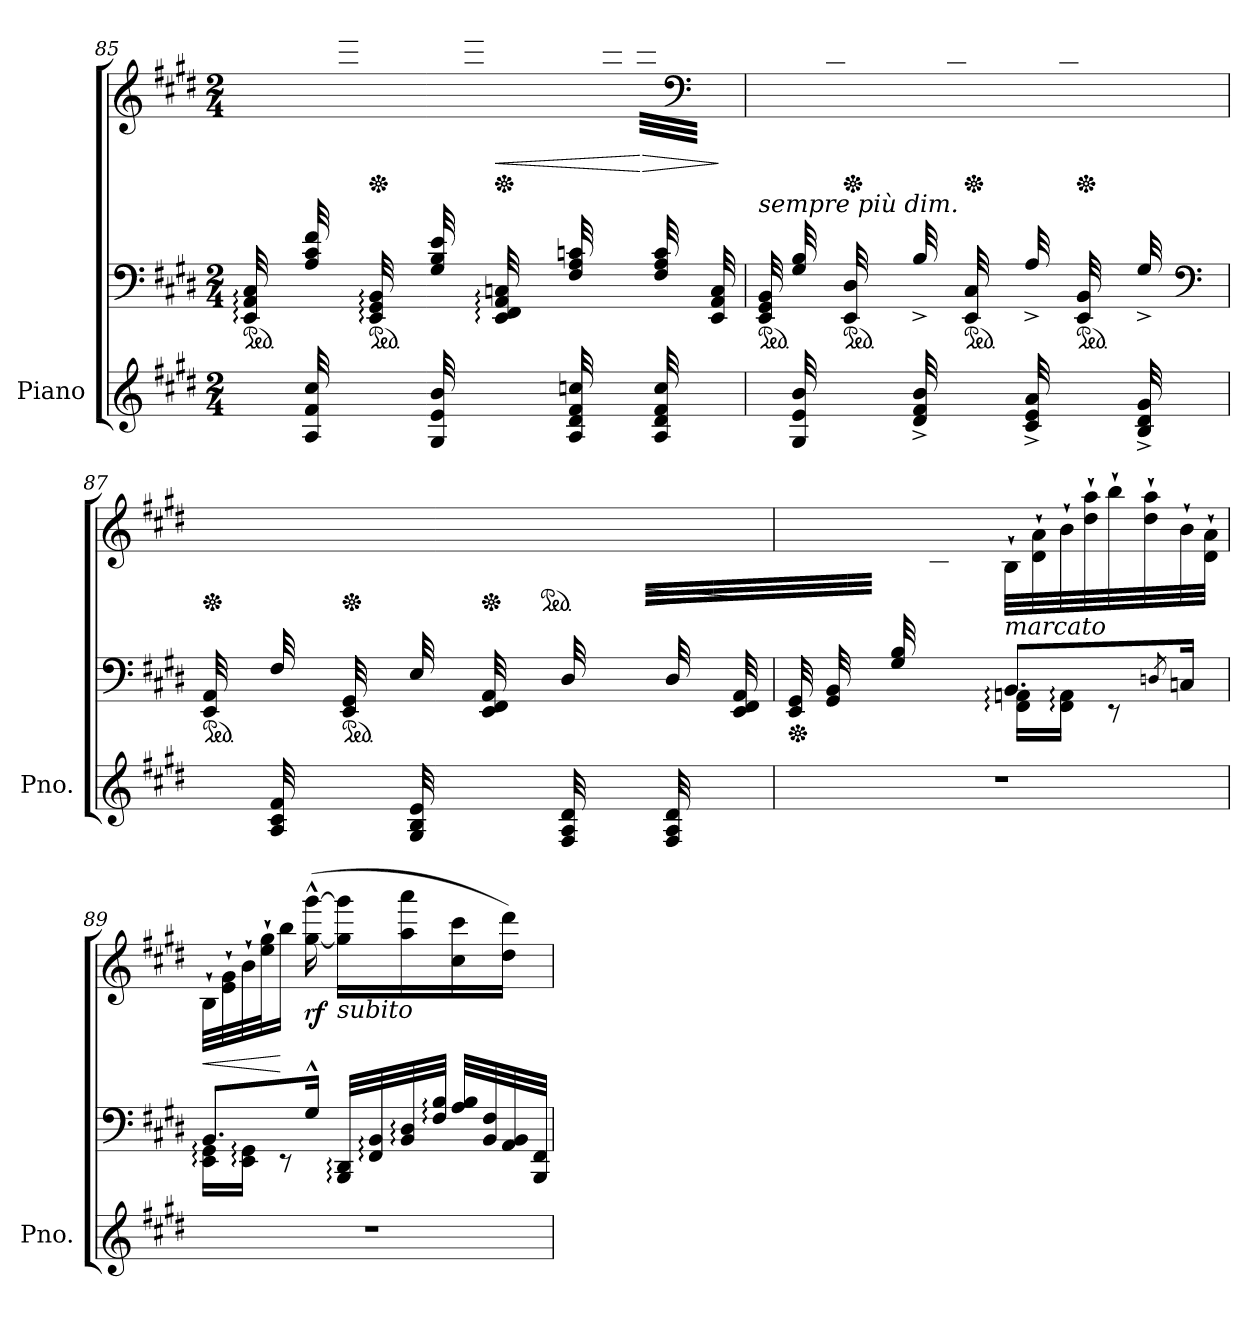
**kern	**kern	**kern	**dynam
*part1	*part1	*part1	*part1
*staff3	*staff2	*staff1	*staff1/2/3
*I"Piano	*	*	*
*I'Pno.	*	*	*
*clefG2	*clefF4	*clefG2	*
*k[f#c#g#d#]	*k[f#c#g#d#]	*k[f#c#g#d#]	*
*M2/4	*M2/4	*M2/4	*
*	*ped	*	*
=85	=85	=85	=85
*	*	*^	*
16ryy	32EE/: 32AA/: 32C#/:LLL	8ryy	32ryy	.
*	*	*clefF4	*	*
.	32ryy	.	32F#^\	.
32A/ 32f#/ 32cc#/	32A/ 32c#/ 32f#/	.	32ryy	.
*	*	*clefG2	*	*
32ryy	32ryy	.	32ff#\ 32aa\ 32ccc#\ 32fff#\JJJ	.
*	*ped	*	*	*
*	*	*Xped	*	*
16ryy	32EE/: 32GG#/: 32BB/:LLL	8ryy	32ryy	.
*	*	*clefF4	*	*
.	32ryy	.	32E^\	.
32G#/ 32e/ 32b/	32G#/ 32B/ 32e/	.	32ryy	.
*	*	*clefG2	*	*
32ryy	32ryy	.	32ee\ 32gg#\ 32bb\ 32eee\JJJ	.
*	*	*Xped	*	*
!	!	!	!	!LO:HP:b
16ryy	32EE/: 32FF#/: 32AA/: 32Cn/:LLL	16ryy	32ryy	<
*	*	*clefF4	*	*
.	32ryy	.	32D#^\	.
32A/ 32d#/ 32f#/ 32ccn/	32F#/ 32A/ 32cn/	16ryy	32ryy	.
*	*	*clefG2	*	*
16ryy	16ryy	.	32dd#\ 32ff#\ 32ddd#\JJJ	.
!	!	!	!	!LO:HP:n=1:b
.	.	16ryy	32dd#\ 32ff#\ 32cccn\LLL	[ >
32A/ 32d#/ 32f#/ 32cc/	32F#/ 32A/ 32c/	.	32ryy	.
*	*	*clefF4	*	*
16ryy	32ryy	16ryy	32D#\	.
.	32EE/ 32AA/ 32C/JJJ	.	32ryy	.
*	*	*v	*v	*
.	.	.	]
!!LO:LB:g=z
=86	=86	=86	=86
*	*ped	*	*
*	*	*^	*
!	!LO:TX:a:i:t=sempre più dim.	!	!	!
16ryy	32EE/ 32GG#/ 32BB/LLL	16ryy	32ryy	.
.	32ryy	.	32E\	.
32G#/ 32e/ 32b/	32G#/ 32B/	8ryy	32ryy	.
*	*	*clefG2	*	*
32ryy	32ryy	.	32b\ 32ee\ 32gg#\ 32bb\JJJ	.
*	*ped	*	*	*
*	*	*Xped	*	*
16ryy	32EE/ 32D#/LLL	.	32ryy	.
*	*	*clefF4	*	*
.	32ryy	.	32F#\	.
32d#/^ 32f#/^ 32b/^	32B^/	16ryy	32ryy	.
*	*	*clefG2	*	*
32ryy	32ryy	.	32b\ 32dd#\ 32ff#\ 32bb\JJJ	.
*	*ped	*	*	*
*	*	*Xped	*	*
16ryy	32EE/ 32C#/LLL	16ryy	32ryy	.
*	*	*clefF4	*	*
.	32ryy	.	32E\	.
32c#/^ 32e/^ 32a/^	32A^/	16ryy	32ryy	.
*	*	*clefG2	*	*
32ryy	32ryy	.	32a\ 32cc#\ 32ee\ 32aa\JJJ	.
*	*ped	*	*	*
*	*	*Xped	*	*
16ryy	32EE/ 32BB/LLL	16ryy	32ryy	.
*	*	*clefF4	*	*
.	32ryy	.	32F#\	.
32B/^ 32d#/^ 32g#/^	32G#^/	16ryy	32ryy	.
*	*clefF4	*clefG2	*	*
32ryy	32ryy	.	32g#\ 32b\ 32dd#\ 32gg#\JJJ	.
=87	=87	=87	=87	=87
*	*ped	*	*	*
*	*	*Xped	*	*
16ryy	32EE/ 32AA/LLL	8ryy	32ryy	.
*	*	*clefF4	*	*
.	32ryy	.	32C#\	.
32A/ 32c#/ 32f#/	32F#/	.	32ryy	.
*	*	*clefG2	*	*
32ryy	32ryy	.	32f#\ 32a\ 32cc#\ 32ff#\JJJ	.
*	*ped	*	*	*
*	*	*Xped	*	*
16ryy	32EE/ 32GG#/LLL	8ryy	32ryy	.
*	*	*clefF4	*	*
.	32ryy	.	32BB\	.
32G#/ 32B/ 32e/	32E/	.	32ryy	.
*	*	*clefG2	*	*
32ryy	32ryy	.	32e\ 32g#\ 32b\ 32ee\JJJ	.
*	*	*Xped	*	*
16ryy	32EE/ 32FF#/ 32AA/LLL	8ryy	32ryy	.
*	*	*clefF4	*	*
*	*	*ped	*	*
.	32ryy	.	32Cn\	.
32F#/ 32A/ 32d#/	32D#/	.	32ryy	.
*	*	*clefG2	*	*
16ryy	16ryy	.	32d#\ 32f#\ 32dd#\JJJ	.
!	!	!	!	!LO:HP:b
.	.	8ryy	32d#\ 32f#\ 32ccn\LLL	>
32F#/ 32A/ 32d#/	32D#/	.	32ryy	.
*	*	*clefF4	*	*
16ryy	32ryy	.	32C\	.
.	32EE/ 32FF#/ 32AA/JJJ	.	32ryy	.
*	*	*v	*v	*
.	.	.	]
!!LO:LB:g=z
=88	=88	=88	=88
*	*Xped	*	*
*	*^	*	*
*	*	*^	*	*
2r	32EE/ 32GG#/LLL	4ryy	4ryy	16ryy	.
.	32GG#/ 32BB/	.	.	.	.
.	16ryy	.	.	32BB\ 32E\	.
.	.	.	.	32E\ 32G#\JJJ	.
.	32G#/ 32B/LLL	.	.	32ryy	.
*	*	*	*	*clefG2	*
.	4ryy	.	.	32B\ 32e\	.
.	.	.	.	32e\ 32g#\	.
.	.	.	.	32g#\ 32b\JJJ	.
!	!	!LO:TX:a:i:t=marcato	!	!	!
.	.	8.BB/L	16FF#\: 16AAn\:LL	32B`\LLL	.
.	.	.	.	32d#\` 32a\`	.
.	.	.	16FF#\: 16AA\:JJ	32b`\	.
.	.	.	.	32dd#\` 32aa\`	.
.	.	.	8r	32bb`\	.
.	16.ryy	.	.	32dd#\` 32aa\`	.
.	.	8qDn/	.	.	.
.	.	16Cn/Jk	.	32b`\	.
.	.	.	.	32d#\` 32a\`JJJ	.
*	*	*v	*v	*	*
=89	=89	=89	=89	=89
!	!	!	!	!LO:HP:b
2r	8.BB/L	16EE\: 16GG#\:LL	32B`\LLL	<
.	.	.	32e\` 32g#\`	.
.	.	16EE\: 16GG#\:JJ	32b`\	.
.	.	.	32ee\` 32gg#\`J	.
.	.	8r	16bb\JJ	[
!	!	!	!	!LO:DY:b
.	16G#^^/Jk	.	(>[16gg#\^^ [16ggg#\^^	rf
!	!	!	!LO:TX:b:i:t=subito	!
.	32BBB/: 32DD#/:LLL	4ryy	16gg#\] 16ggg#\]LL	.
.	32FF#/: 32BB/:	.	.	.
.	32BB/: 32D#/:	.	16aa\ 16aaa\	.
.	32F#/: 32B/:JJJ	.	.	.
.	32A/ 32B/LLL	.	16cc#\ 16ccc#\	.
.	32BB/ 32F#/	.	.	.
.	32AA/ 32BB/	.	16dd#\ 16ddd#\JJ)	.
.	32BBB/ 32FF#/JJJ	.	.	.
*	*v	*v	*	*
=	=	=	=
*-	*-	*-	*-
